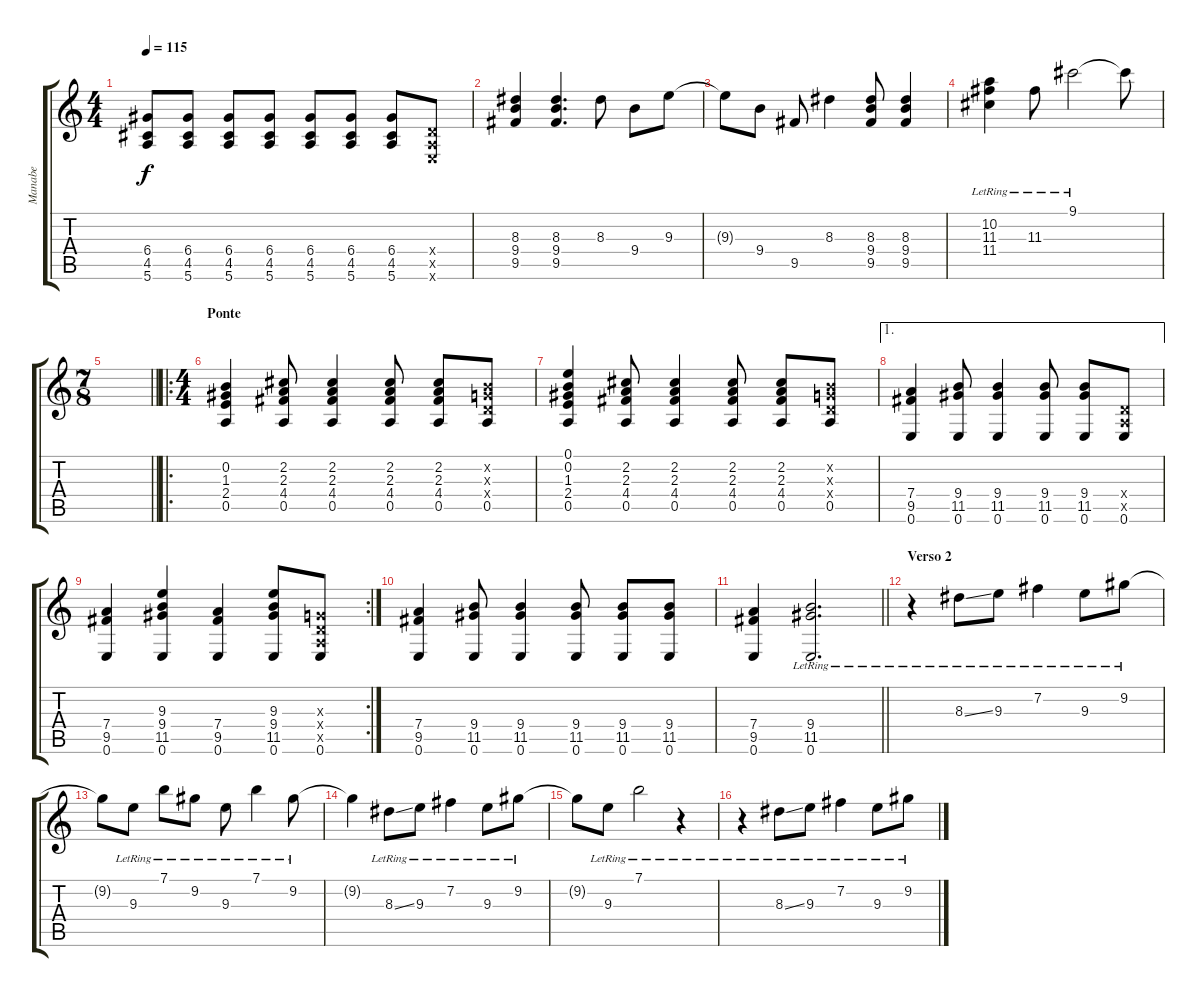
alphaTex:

\track ("Manabe" "Manabe") {instrument electricguitarjazz}
\staff {score tabs}
\tuning (E4 B3 G3 D3 A2 E2) {hide}
\ts (4 4)
\tempo 115
\clef g2
\ks c
(6.4 4.5 5.6).8{dy f} (6.4 4.5 5.6).8 (6.4 4.5 5.6).8 (6.4 4.5 5.6).8 (6.4 4.5 5.6).8 (6.4 4.5 5.6).8 (6.4 4.5 5.6).8 (0.4{x} 0.5{x} 0.6{x}).8 |
(8.3 9.4 9.5).4 (8.3 9.4 9.5).4{d} 8.3.8 9.4.8 9.3.8 |
9.3{t}.8 9.4.8 9.5.8 8.3.4 (8.3 9.4 9.5).8 (8.3 9.4 9.5).4 |
(10.2{lr} 11.3 11.4{lr}).4 11.3{lr}.8 9.1{lr}.2 9.1{t}.8 |
\ts (7 8)
\barLineRight lightlight
|
\ro
\ts (4 4)
\section ("" "Ponte")
(0.2 1.3 2.4 0.5).4 (2.2 2.3 4.4 0.5).8 (2.2 2.3 4.4 0.5).4 (2.2 2.3 4.4 0.5).8 (2.2 2.3 4.4 0.5).8 (0.2{x} 0.3{x} 0.4{x} 0.5).8 |
(0.1 0.2 1.3 2.4 0.5).4 (2.2 2.3 4.4 0.5).8 (2.2 2.3 4.4 0.5).4 (2.2 2.3 4.4 0.5).8 (2.2 2.3 4.4 0.5).8 (0.2{x} 0.3{x} 0.4{x} 0.5).8 |
\ae 1
(7.4 9.5 0.6).4 (9.4 11.5 0.6).8 (9.4 11.5 0.6).4 (9.4 11.5 0.6).8 (9.4 11.5 0.6).8 (0.4{x} 0.5{x} 0.6).8 |
\rc 2
(7.4 9.5 0.6).4 (9.3 9.4 11.5 0.6).4 (7.4 9.5 0.6).4 (9.3 9.4 11.5 0.6).8 (0.3{x} 0.4{x} 0.5{x} 0.6).8 |
(7.4 9.5 0.6).4 (9.4 11.5 0.6).8 (9.4 11.5 0.6).4 (9.4 11.5 0.6).8 (9.4 11.5 0.6).8 (9.4 11.5 0.6).8 |
\barLineRight lightlight
(7.4 9.5 0.6).4 (9.4{lr} 11.5{lr} 0.6{lr}).2{d} |
\section ("" "Verso 2")
r.4 8.3{ss lr}.8 9.3{lr}.8 7.2{lr}.4 9.3{lr}.8 9.2{lr}.8 |
9.2{t}.8 9.3{lr}.8 7.1{lr}.8 9.2{lr}.8 9.3{lr}.8 7.1{lr}.4 9.2{lr}.8 |
9.2{t}.4 8.3{ss lr}.8 9.3{lr}.8 7.2{lr}.4 9.3{lr}.8 9.2{lr}.8 |
9.2{t}.8 9.3{lr}.8 7.1{lr}.2 r.4 |
r.4 8.3{ss lr}.8 9.3{lr}.8 7.2{lr}.4 9.3{lr}.8 9.2{lr}.8
